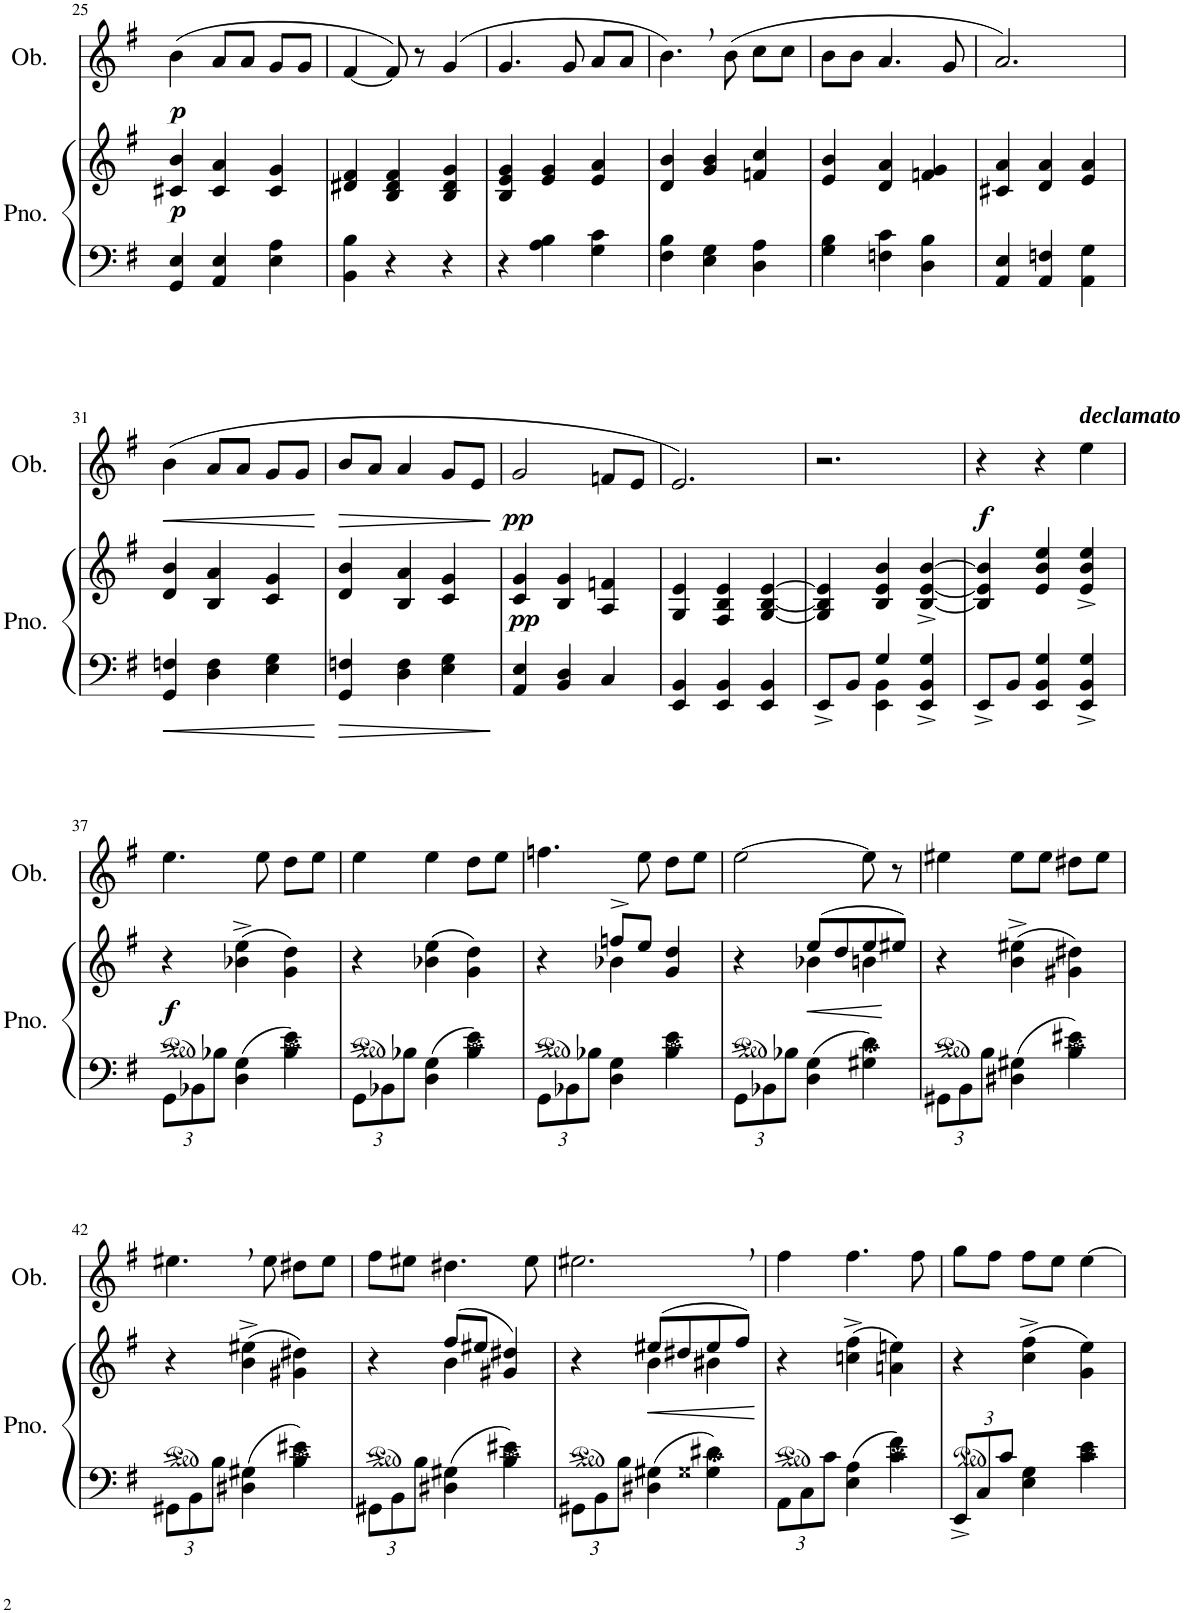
**kern	**kern	**dynam	**kern	**dynam
*part2	*part2	*part2	*part1	*part1
*staff3	*staff2	*staff2/3	*staff1	*staff1
*I"Piano	*	*	*I"Oboe	*
*I'Pno.	*	*	*I'Ob.	*
!!LO:PB:g=z
*clefF4	*clefG2	*	*clefG2	*
*k[f#]	*k[f#]	*	*k[f#]	*
*G:	*G:	*	*G:	*
*M3/4	*M3/4	*	*M3/4	*
=25	=25	=25	=25	=25
!	!	!LO:DY:b	!	!LO:DY:b
4GG/ 4E/	4c#X/ 4b/	p	(>4b\	p
4AA/ 4E/	4c#/ 4a/	.	8a/L	.
.	.	.	8a/J	.
4E\ 4A\	4c#/ 4g/	.	8g/L	.
.	.	.	8g/J	.
=26	=26	=26	=26	=26
4BB\ 4B\	4d#X/ 4f#/	.	[4f#/	.
4r	4B/ 4d#/ 4f#/	.	8f#/])	.
.	.	.	8r	.
4r	4B/ 4d#/ 4g/	.	(>4g/	.
=27	=27	=27	=27	=27
4r	4B/ 4e/ 4g/	.	4.g/	.
4A\ 4B\	4e/ 4g/	.	.	.
.	.	.	8g/	.
4G\ 4c\	4e/ 4a/	.	8a/L	.
.	.	.	8a/J	.
=28	=28	=28	=28	=28
4F#\ 4B\	4d/ 4b/	.	4.b,\)	.
4E\ 4G\	4g/ 4b/	.	.	.
.	.	.	(>8b\	.
4D\ 4A\	4fn/ 4cc/	.	8cc\L	.
.	.	.	8cc\J	.
=29	=29	=29	=29	=29
4G\ 4B\	4e/ 4b/	.	8b\L	.
.	.	.	8b\J	.
4Fn\ 4c\	4d/ 4a/	.	4.a/	.
4D\ 4B\	4fn/ 4g/	.	.	.
.	.	.	8g/	.
=30	=30	=30	=30	=30
4AA/ 4E/	4c#X/ 4a/	.	2.a/)	.
4AA/ 4Fn/	4d/ 4a/	.	.	.
4AA\ 4G\	4e/ 4a/	.	.	.
!!LO:LB:g=z
=31	=31	=31	=31	=31
!	!	!	!	!LO:HP:b
4GG/ 4Fn/	4d/ 4b/	.	(>4b\	<
4D\ 4F\	4B/ 4a/	.	8a/L	.
.	.	.	8a/J	.
4E\ 4G\	4c/ 4g/	.	8g/L	.
.	.	.	8g/J	.
=32	=32	=32	=32	=32
!	!	!LO:HP:b=2	!	!
4GG/ 4Fn/	4d/ 4b/	>	8b/L	.
.	.	.	8a/J	.
4D\ 4F\	4B/ 4a/	.	4a/	.
4E\ 4G\	4c/ 4g/	.	8g/L	.
.	.	.	8e/J	.
.	.	.	.	[
=33	=33	=33	=33	=33
!	!	!LO:DY:b	!	!LO:DY:b
4AA/ 4E/	4c/ 4g/	pp	2g/	pp
4BB/ 4D/	4B/ 4g/	.	.	.
4C/	4A/ 4fn/	.	8fn/L	.
.	.	.	8e/J	.
=34	=34	=34	=34	=34
4EE/ 4BB/	4G/ 4e/	.	2.e/)	.
4EE/ 4BB/	4F#/ 4B/ 4e/	.	.	.
4EE/ 4BB/	[4G/ [4B/ [4e/	.	.	.
=35	=35	=35	=35	=35
*^	*	*	*	*
8EE^/L	4ryy	4G/] 4B/] 4e/]	.	2.r	.
8BB/J	.	.	.	.	.
4G/	4EE\ 4BB\	4B/ 4e/ 4b/	.	.	.
4EE/^ 4BB/^ 4G/^	4ryy	[4B/^ [4e/^ [4b/^	.	.	.
=36	=36	=36	=36	=36	=36
!	!	!	!	!	!LO:DY:b
*v	*v	*	*	*	*
8EE^/L	4B/] 4e/] 4b/]	.	4r	f
8BB/J	.	.	.	.
4EE/ 4BB/ 4G/	4e/ 4b/ 4ee/	.	4r	.
!	!	!	!LO:TX:a:Bi:t=declamato	!
4EE/^ 4BB/^ 4G/^	4e/^ 4b/^ 4ee/^	.	4ee\	.
!!LO:LB:g=z
=37	=37	=37	=37	=37
*Xbrackettup	*	*	*	*
!	!	!LO:DY:b	!	!
12GG^\L	4r	f	4.ee\	.
12BB-X\	.	.	.	.
12B-X\J	.	.	.	.
4D\ 4G\	(>4b-X\^ 4ee\^	.	.	.
.	.	.	8ee\	.
4B-\ 4e\	4g\ 4dd\)	.	8dd\L	.
.	.	.	8ee\J	.
=38	=38	=38	=38	=38
12GG^\L	4r	.	4ee\	.
12BB-X\	.	.	.	.
12B-X\J	.	.	.	.
4D\ 4G\	(>4b-X\ 4ee\	.	4ee\	.
4B-\ 4e\	4g\ 4dd\)	.	8dd\L	.
.	.	.	8ee\J	.
=39	=39	=39	=39	=39
*	*^	*	*	*
12GG^\L	4r	4ryy	.	4.ffn\	.
12BB-X\	.	.	.	.	.
12B-X\J	.	.	.	.	.
4D\ 4G\	8ffn^/L	4b-X\	.	.	.
.	8ee/J	.	.	8ee\	.
4B-\ 4e\	4g/ 4dd/	4ryy	.	8dd\L	.
.	.	.	.	8ee\J	.
=40	=40	=40	=40	=40	=40
12GG^\L	4r	4ryy	.	[2ee\	.
12BB-X\	.	.	.	.	.
12B-X\J	.	.	.	.	.
!	!	!	!LO:HP:b	!	!
4D\ 4G\	(>8ee/L	4b-X\	<	.	.
.	8dd/	.	.	.	.
4G#X\ 4d\	8ee/	4bn\	.	8ee\]	.
.	8ee#X/J)	.	]	8r	.
*	*v	*v	*	*	*
=41	=41	=41	=41	=41
12GG#X^\L	4r	.	4ee#X\	.
12BB\	.	.	.	.
12B\J	.	.	.	.
4D#X\ 4G#X\	(>4b\^ 4ee#X\^	.	8ee#\L	.
.	.	.	8ee#\J	.
4B\ 4e#X\	4g#X\ 4dd#X\)	.	8dd#X\L	.
.	.	.	8ee#\J	.
!!LO:LB:g=z
=42	=42	=42	=42	=42
12GG#X^\L	4r	.	4.ee#X,\	.
12BB\	.	.	.	.
12B\J	.	.	.	.
4D#X\ 4G#X\	(>4b\^ 4ee#X\^	.	.	.
.	.	.	8ee#\	.
4B\ 4e#X\	4g#X\ 4dd#X\)	.	8dd#X\L	.
.	.	.	8ee#\J	.
=43	=43	=43	=43	=43
*	*^	*	*	*
12GG#X^\L	4r	4ryy	.	8ff#\L	.
12BB\	.	.	.	.	.
.	.	.	.	8ee#X\J	.
12B\J	.	.	.	.	.
4D#X\ 4G#X\	(>8ff#/L	4b\	.	4.dd#X\	.
.	8ee#X/J	.	.	.	.
4B\ 4e#X\	4g#X/ 4dd#X/)	4ryy	.	.	.
.	.	.	.	8ee#\	.
=44	=44	=44	=44	=44	=44
12GG#X^\L	4r	4ryy	.	2.ee#X,\	.
12BB\	.	.	.	.	.
12B\J	.	.	.	.	.
4D#X\ 4G#X\	(>8ee#X/L	4b\	.	.	.
.	8dd#X/	.	.	.	.
4G##X\ 4d#X\	8ee#/	4b#X\	.	.	.
.	8ff#/J)	.	.	.	.
*	*v	*v	*	*	*
.	.	[	.	.
=45	=45	=45	=45	=45
12AA^\L	4r	.	4ff#\	.
12C\	.	.	.	.
12c\J	.	.	.	.
4E\ 4A\	(>4ccn\^ 4ff#\^	.	4.ff#\	.
4c\ 4f#\	4an\ 4een\)	.	.	.
.	.	.	8ff#\	.
=46	=46	=46	=46	=46
12EE^/L	4r	.	8gg\L	.
12C/	.	.	.	.
.	.	.	8ff#\J	.
12c/J	.	.	.	.
4E\ 4G\	(>4cc\^ 4ff#\^	.	8ff#\L	.
.	.	.	8ee\J	.
4c\ 4e\	4g\ 4ee\)	.	[4ee\	.
=	=	=	=	=
*-	*-	*-	*-	*-
